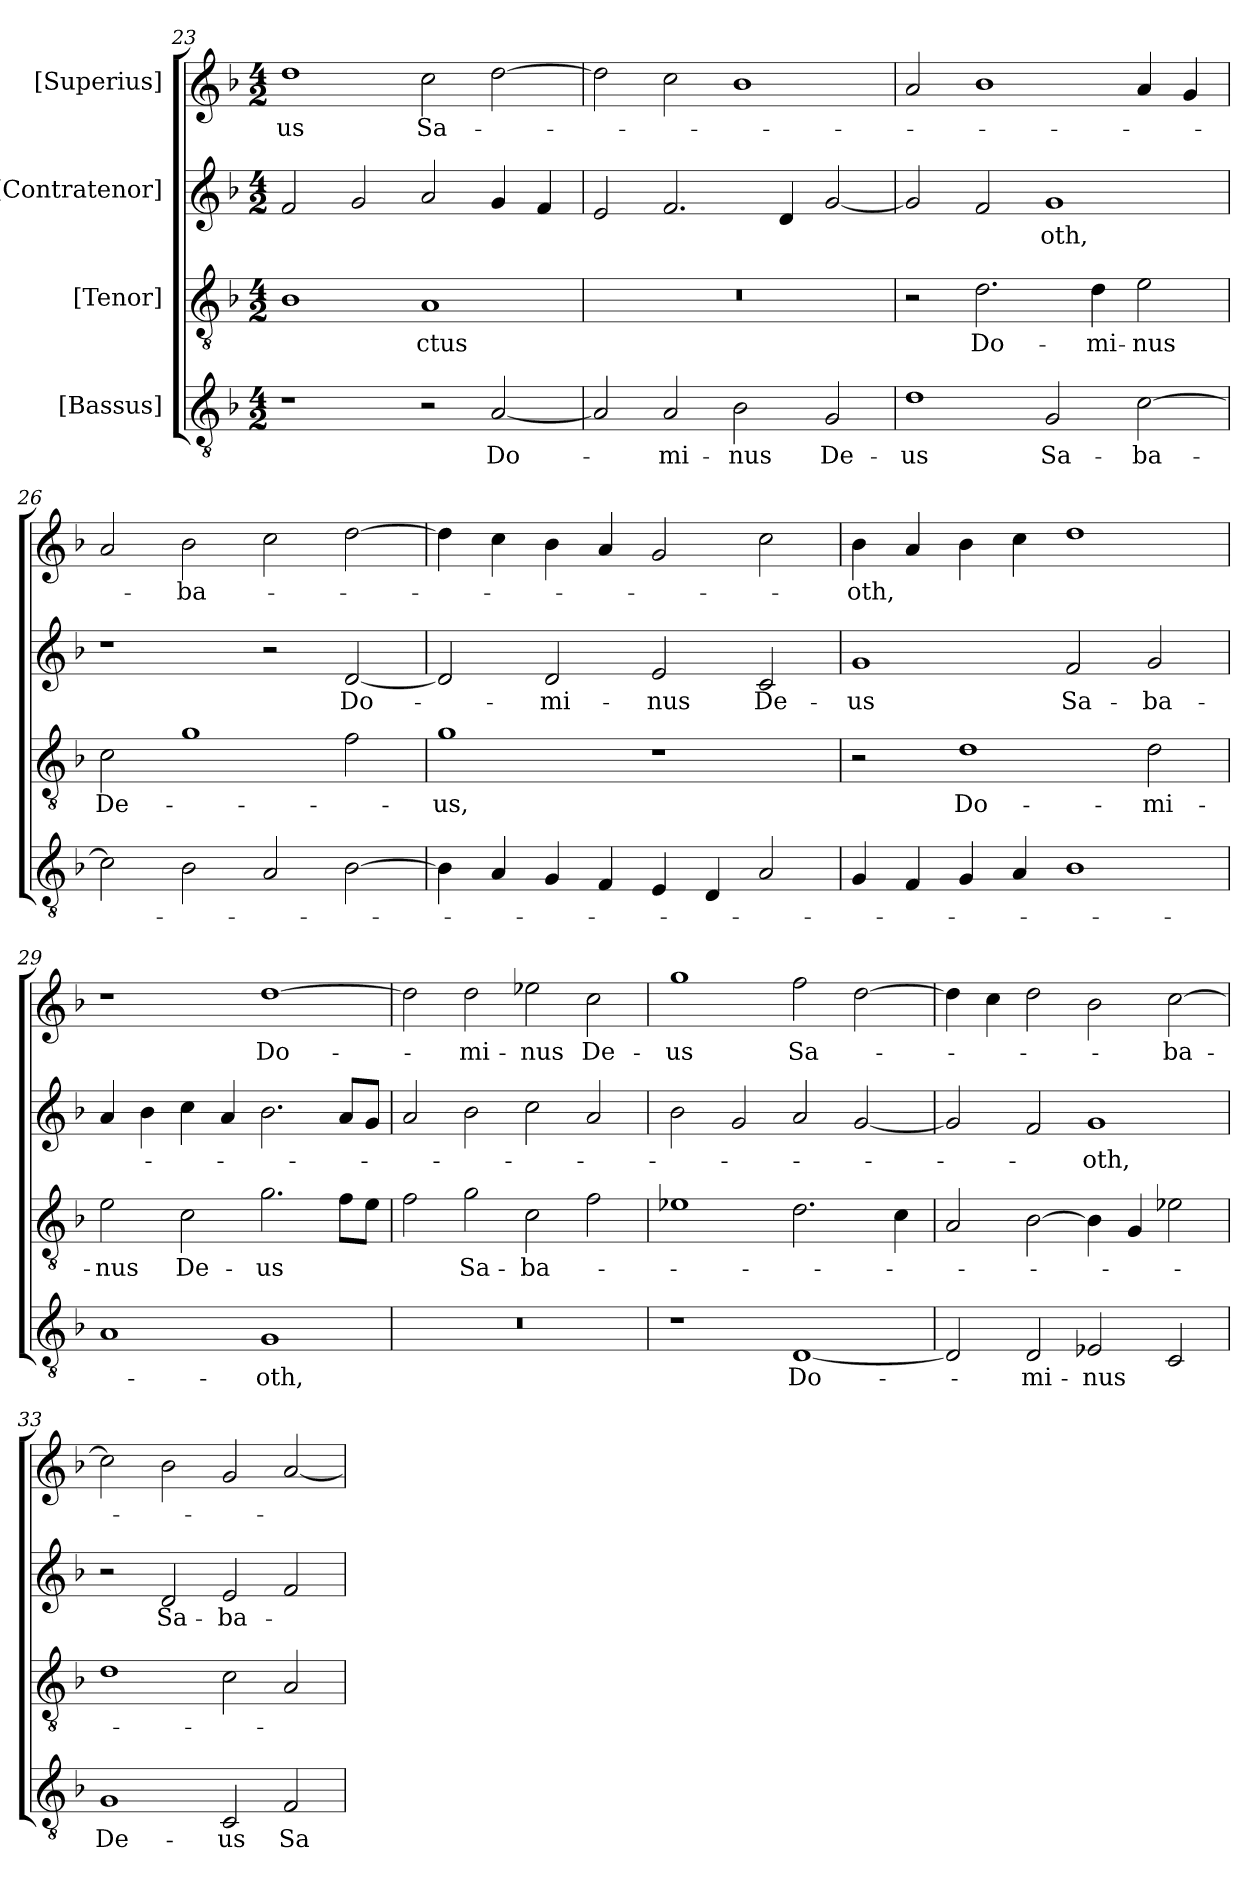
**kern	**text	**kern	**text	**kern	**text	**kern	**text
*part4	*part4	*part3	*part3	*part2	*part2	*part1	*part1
*staff4	*staff4	*staff3	*staff3	*staff2	*staff2	*staff1	*staff1
*I"[Bassus]	*	*I"[Tenor]	*	*I"[Contratenor]	*	*I"[Superius]	*
*clefGv2	*	*clefGv2	*	*clefG2	*	*clefG2	*
*k[b-]	*	*k[b-]	*	*k[b-]	*	*k[b-]	*
*M4/2	*	*M4/2	*	*M4/2	*	*M4/2	*
=23	=23	=23	=23	=23	=23	=23	=23
1r	.	1B-\	.	2f/	.	1dd\	-us
.	.	.	.	2g/	.	.	.
2r	.	1A/	-ctus	2a/	.	2cc\	Sa-
[2A/	Do-	.	.	4g/	.	[2dd\	.
.	.	.	.	4f/	.	.	.
=24	=24	=24	=24	=24	=24	=24	=24
2A/]	.	0r	.	2e/	.	2dd\]	.
2A/	-mi-	.	.	2.f/	.	2cc\	.
2B-\	-nus	.	.	.	.	1b-\	.
.	.	.	.	4d/	.	.	.
2G/	De-	.	.	[2g/	.	.	.
=25	=25	=25	=25	=25	=25	=25	=25
1d\	-us	2r	.	2g/]	.	2a/	.
.	.	2.d\	Do-	2f/	.	1b-\	.
2G/	Sa-	.	.	1g/	-oth,	.	.
.	.	4d\	-mi-	.	.	.	.
[2c\	-ba-	2e\	-nus	.	.	4a/	.
.	.	.	.	.	.	4g/	.
=26	=26	=26	=26	=26	=26	=26	=26
2c\]	.	2c\	De-	1r	.	2a/	.
2B-\	.	1g\	.	.	.	2b-\	-ba-
2A/	.	.	.	2r	.	2cc\	.
[2B-\	.	2f\	.	[2d/	Do-	[2dd\	.
=27	=27	=27	=27	=27	=27	=27	=27
4B-\]	.	1g\	-us,	2d/]	.	4dd\]	.
4A/	.	.	.	.	.	4cc\	.
4G/	.	.	.	2d/	-mi-	4b-\	.
4F/	.	.	.	.	.	4a/	.
4E/	.	1r	.	2e/	-nus	2g/	.
4D/	.	.	.	.	.	.	.
2A/	.	.	.	2c/	De-	2cc\	.
=28	=28	=28	=28	=28	=28	=28	=28
4G/	.	2r	.	1g/	-us	4b-\	-oth,
4F/	.	.	.	.	.	4a/	.
4G/	.	1d\	Do-	.	.	4b-\	.
4A/	.	.	.	.	.	4cc\	.
1B-\	.	.	.	2f/	Sa-	1dd\	.
.	.	2d\	-mi-	2g/	-ba-	.	.
=29	=29	=29	=29	=29	=29	=29	=29
1A/	.	2e\	-nus	4a/	.	1r	.
.	.	.	.	4b-\	.	.	.
.	.	2c\	De-	4cc\	.	.	.
.	.	.	.	4a/	.	.	.
1G/	-oth,	2.g\	-us	2.b-\	.	[1dd\	Do-
.	.	8f\L	.	8a/L	.	.	.
.	.	8e\J	.	8g/J	.	.	.
=30	=30	=30	=30	=30	=30	=30	=30
0r	.	2f\	.	2a/	.	2dd\]	.
.	.	2g\	Sa-	2b-\	.	2dd\	-mi-
.	.	2c\	-ba-	2cc\	.	2ee-X\	-nus
.	.	2f\	.	2a/	.	2cc\	De-
=31	=31	=31	=31	=31	=31	=31	=31
1r	.	1e-X\	.	2b-\	.	1gg\	-us
.	.	.	.	2g/	.	.	.
[1D/	Do-	2.d\	.	2a/	.	2ff\	Sa-
.	.	.	.	[2g/	.	[2dd\	.
.	.	4c\	.	.	.	.	.
=32	=32	=32	=32	=32	=32	=32	=32
2D/]	.	2A/	.	2g/]	.	4dd\]	.
.	.	.	.	.	.	4cc\	.
2D/	-mi-	[2B-\	.	2f/	.	2dd\	.
2E-X/	-nus	4B-\]	.	1g/	-oth,	2b-\	.
.	.	4G/	.	.	.	.	.
2C/	.	2e-X\	.	.	.	[2cc\	-ba-
=33	=33	=33	=33	=33	=33	=33	=33
1G/	De-	1d\	.	2r	.	2cc\]	.
.	.	.	.	2d/	Sa-	2b-\	.
2C/	-us	2c\	.	2e/	-ba-	2g/	.
2F/	Sa-	2A/	.	2f/	.	[2a/	.
=	=	=	=	=	=	=	=
*-	*-	*-	*-	*-	*-	*-	*-
